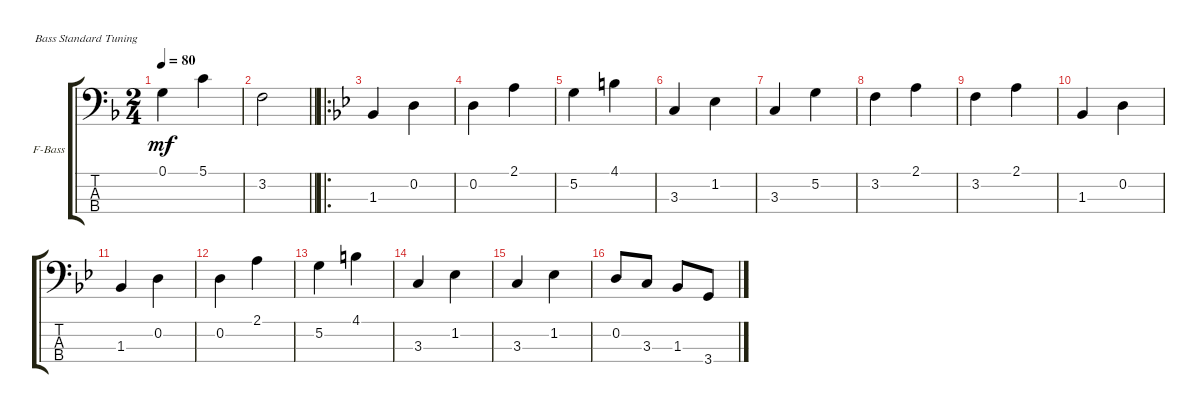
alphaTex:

\defaultSystemsLayout 4
\bracketExtendMode groupsimilarinstruments
\firstSystemTrackNameOrientation horizontal
\otherSystemsTrackNameOrientation horizontal
\track ("Fretless Bass" "F-Bass") {instrument fretlessbass}
\staff {score tabs}
\tuning (G2 D2 A1 E1)
\ts (2 4)
\tempo 80
\clef f4
\ks f
0.1.4{dy mf} 5.1.4 |
\barLineRight lightlight
3.2.2 |
\ro
\ks bb
1.3.4 0.2.4 |
0.2.4 2.1.4 |
5.2.4 4.1.4 |
3.3.4 1.2.4 |
3.3.4 5.2.4 |
3.2.4 2.1.4 |
3.2.4 2.1.4 |
1.3.4 0.2.4 |
1.3.4 0.2.4 |
0.2.4 2.1.4 |
5.2.4 4.1.4 |
3.3.4 1.2.4 |
3.3.4 1.2.4 |
0.2.8 3.3.8 1.3.8 3.4.8
